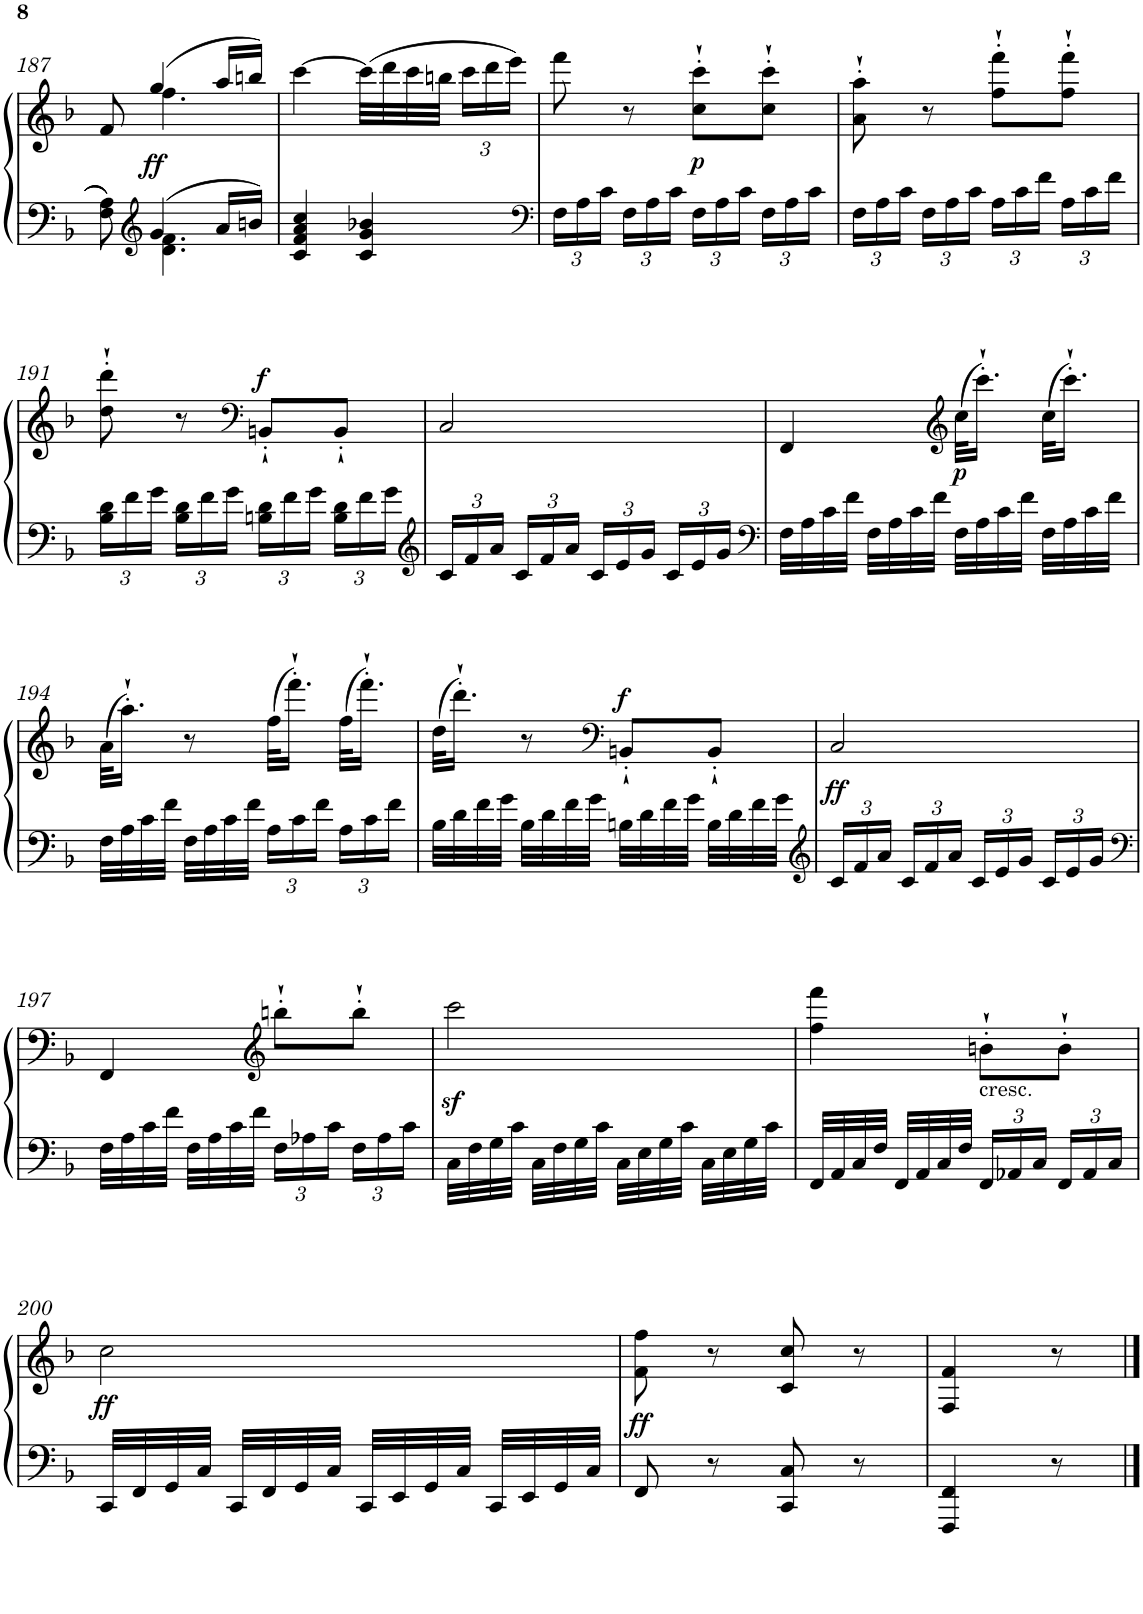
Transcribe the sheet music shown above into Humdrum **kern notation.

**kern	**kern	**dynam
*part1	*part1	*part1
*staff2	*staff1	*staff1/2
*I"Piano	*	*
*I'Pno	*	*
!!LO:PB:g=z
*clefF4	*clefG2	*
*k[b-]	*k[b-]	*
*F:	*F:	*
*M2/4	*M2/4	*
=187	=187	=187
*^	*^	*
8F\ 8A\	8ryy	8f/	8ryy	.
*clefG2	*	*	*	*
!	!	!	!	!LO:DY:b
4g/	4.d\ 4.f\	(>4gg/	4.ff\	ff
16a/LL	.	16aa/LL	.	.
16bn/JJ	.	16bbn/JJ)	.	.
*v	*v	*	*	*
*	*v	*v	*
=188	=188	=188
4c/ 4f/ 4a/ 4cc/	[4ccc\	.
4c/ 4g/ 4b-X/	(>32ccc\LLL]	.
.	32ddd\	.
.	32ccc\	.
.	32bbn\JJJ	.
*	*Xbrackettup	*
.	24ccc\LL	.
.	24ddd\	.
.	24eee\JJ)	.
=189	=189	=189
*clefF4	*	*
*Xbrackettup	*	*
24F\LL	8fff\	.
24A\	.	.
24c\JJ	.	.
24F\LL	8r	.
24A\	.	.
24c\JJ	.	.
!	!	!LO:DY:b
24F\LL	8cc\'` 8ccc\'`L	p
24A\	.	.
24c\JJ	.	.
24F\LL	8cc\'` 8ccc\'`J	.
24A\	.	.
24c\JJ	.	.
=190	=190	=190
24F\LL	8a\'` 8aa\'`	.
24A\	.	.
24c\JJ	.	.
24F\LL	8r	.
24A\	.	.
24c\JJ	.	.
24A\LL	8ff\'` 8fff\'`L	.
24c\	.	.
24f\JJ	.	.
24A\LL	8ff\'` 8fff\'`J	.
24c\	.	.
24f\JJ	.	.
!!LO:LB:g=z
=191	=191	=191
24B-\ 24d\LL	8dd\'` 8ddd\'`	.
24f\	.	.
24g\JJ	.	.
24B-\ 24d\LL	8r	.
24f\	.	.
24g\JJ	.	.
*	*clefF4	*
!	!	!LO:DY:a
24Bn\ 24d\LL	8BBn'`/L	f
24f\	.	.
24g\JJ	.	.
24B\ 24d\LL	8BB'`/J	.
24f\	.	.
24g\JJ	.	.
=192	=192	=192
*clefG2	*	*
24c/LL	2C/	.
24f/	.	.
24a/JJ	.	.
24c/LL	.	.
24f/	.	.
24a/JJ	.	.
24c/LL	.	.
24e/	.	.
24g/JJ	.	.
24c/LL	.	.
24e/	.	.
24g/JJ	.	.
=193	=193	=193
*clefF4	*	*
32F\LLL	4FF/	.
32A\	.	.
32c\	.	.
32f\JJJ	.	.
32F\LLL	.	.
32A\	.	.
32c\	.	.
32f\JJJ	.	.
*	*clefG2	*
!	!	!LO:DY:b
32F\LLL	(>32cc\KLL	p
32A\	16.ccc'`\JJ)	.
32c\	.	.
32f\JJJ	.	.
32F\LLL	(>32cc\KLL	.
32A\	16.ccc'`\JJ)	.
32c\	.	.
32f\JJJ	.	.
!!LO:LB:g=z
=194	=194	=194
32F\LLL	(>32a\KLL	.
32A\	16.aa'`\JJ)	.
32c\	.	.
32f\JJJ	.	.
32F\LLL	8r	.
32A\	.	.
32c\	.	.
32f\JJJ	.	.
24A\LL	(>32ff\KLL	.
.	16.fff'`\JJ)	.
24c\	.	.
24f\JJ	.	.
24A\LL	(>32ff\KLL	.
.	16.fff'`\JJ)	.
24c\	.	.
24f\JJ	.	.
=195	=195	=195
32B-\LLL	(>32dd\KLL	.
32d\	16.ddd'`\JJ)	.
32f\	.	.
32g\JJJ	.	.
32B-\LLL	8r	.
32d\	.	.
32f\	.	.
32g\JJJ	.	.
*	*clefF4	*
!	!	!LO:DY:a
32Bn\LLL	8BBn'`/L	f
32d\	.	.
32f\	.	.
32g\JJJ	.	.
32B\LLL	8BB'`/J	.
32d\	.	.
32f\	.	.
32g\JJJ	.	.
=196	=196	=196
*clefG2	*	*
!	!	!LO:DY:b
24c/LL	2C/	ff
24f/	.	.
24a/JJ	.	.
24c/LL	.	.
24f/	.	.
24a/JJ	.	.
24c/LL	.	.
24e/	.	.
24g/JJ	.	.
24c/LL	.	.
24e/	.	.
24g/JJ	.	.
!!LO:LB:g=z
=197	=197	=197
*clefF4	*	*
32F\LLL	4FF/	.
32A\	.	.
32c\	.	.
32f\JJJ	.	.
32F\LLL	.	.
32A\	.	.
32c\	.	.
32f\JJJ	.	.
*	*clefG2	*
24F\LL	8bbn'`\L	.
24A-X\	.	.
24c\JJ	.	.
24F\LL	8bb'`\J	.
24A-\	.	.
24c\JJ	.	.
=198	=198	=198
32C\LLL	2cccz<\	.
32F\	.	.
32G\	.	.
32c\JJJ	.	.
32C\LLL	.	.
32F\	.	.
32G\	.	.
32c\JJJ	.	.
32C\LLL	.	.
32E\	.	.
32G\	.	.
32c\JJJ	.	.
32C\LLL	.	.
32E\	.	.
32G\	.	.
32c\JJJ	.	.
=199	=199	=199
32FF/LLL	4ff\ 4fff\	.
32AA/	.	.
32C/	.	.
32F/JJJ	.	.
32FF/LLL	.	.
32AA/	.	.
32C/	.	.
32F/JJJ	.	.
!	!LO:TX:b:t=cresc.	!
24FF/LL	8bn'`\L	.
24AA-X/	.	.
24C/JJ	.	.
24FF/LL	8b'`\J	.
24AA-/	.	.
24C/JJ	.	.
!!LO:LB:g=z
=200	=200	=200
!	!	!LO:DY:b
32CC/LLL	2cc\	ff
32FF/	.	.
32GG/	.	.
32C/JJJ	.	.
32CC/LLL	.	.
32FF/	.	.
32GG/	.	.
32C/JJJ	.	.
32CC/LLL	.	.
32EE/	.	.
32GG/	.	.
32C/JJJ	.	.
32CC/LLL	.	.
32EE/	.	.
32GG/	.	.
32C/JJJ	.	.
=201	=201	=201
!	!	!LO:DY:b
8FF/	8f\ 8ff\	ff
8r	8r	.
8CC/ 8C/	8c/ 8cc/	.
8r	8r	.
=202	=202	=202
4FFF/ 4FF/	4F/ 4f/	.
8r	8r	.
==	==	==
*-	*-	*-
